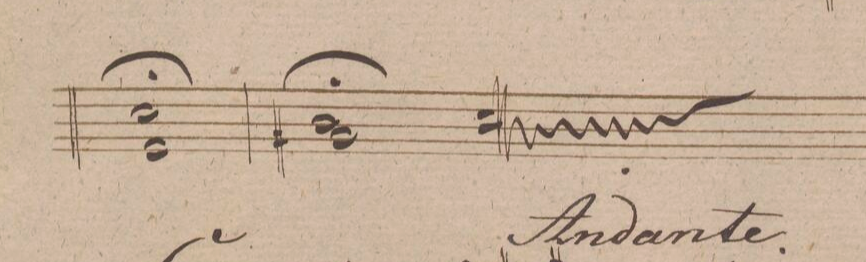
**kern	**dynam
*I"Violino 2do	*
*clefG2	*
*k[f#]	*
*met(c|)	*
*M2/2	*
1cc/ 1e/;	.
=315	=315
1b/ 1g#X/;	.
==	==
*-	*-
